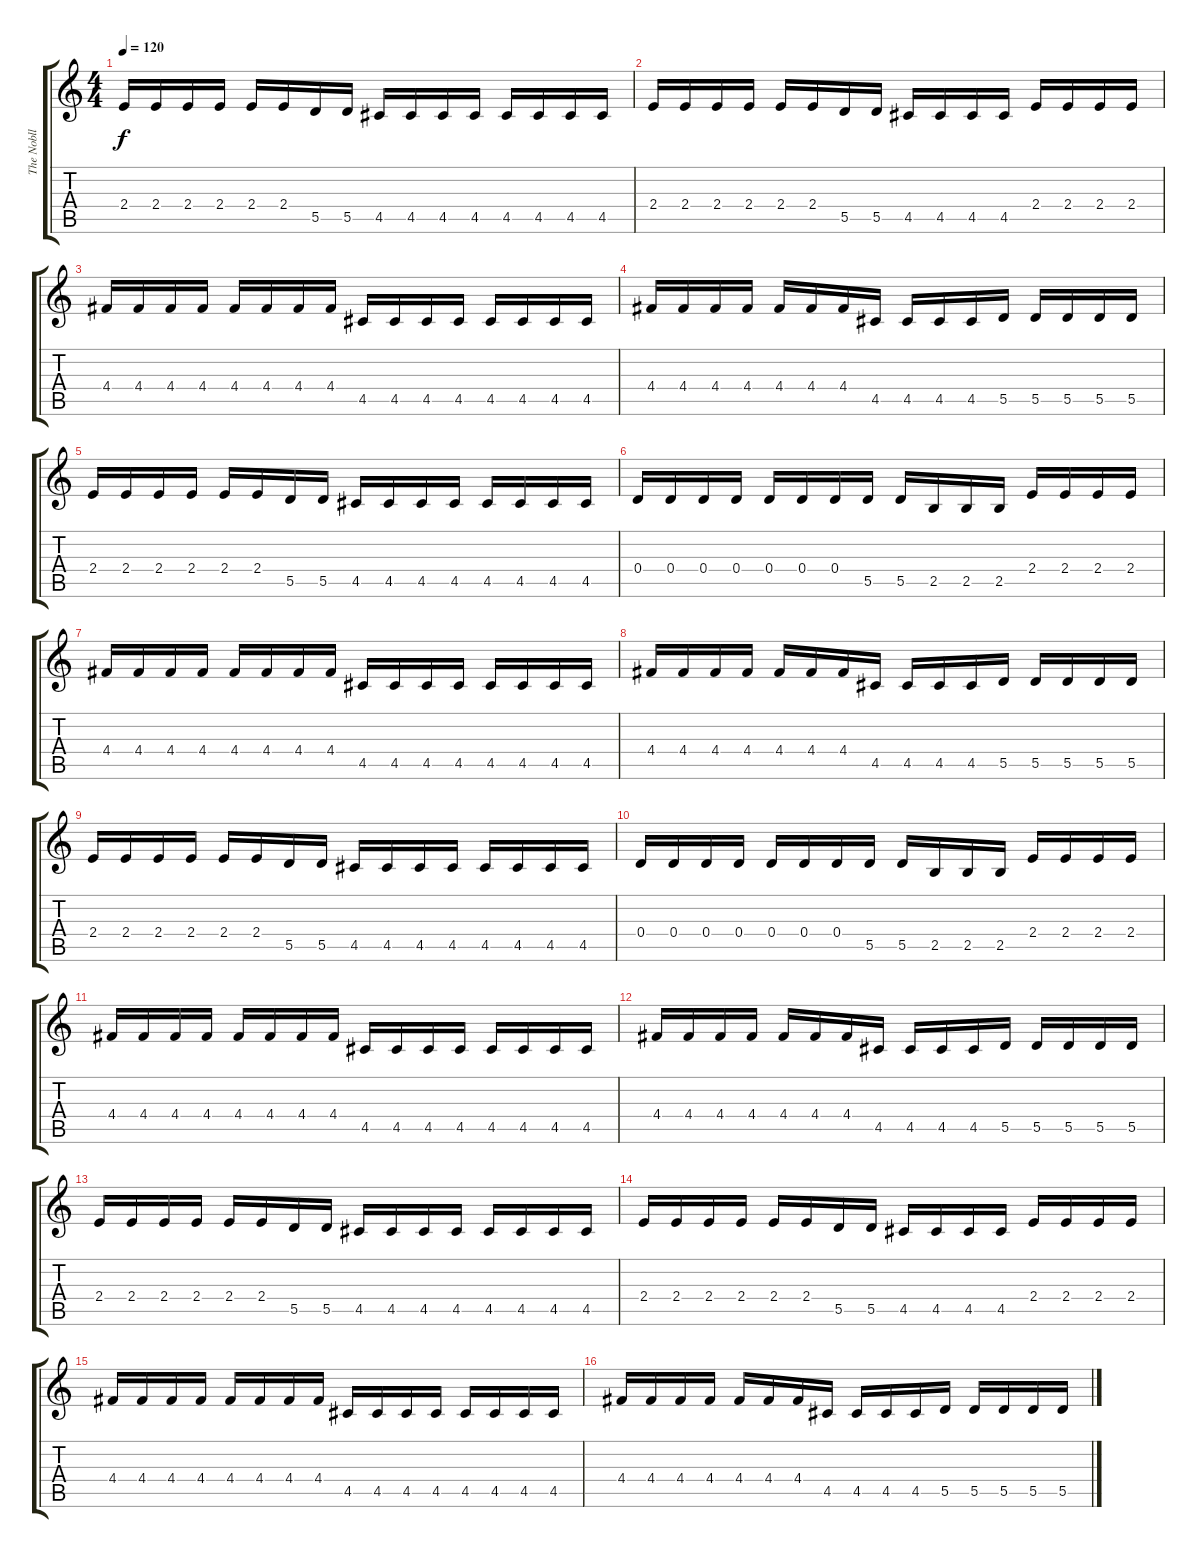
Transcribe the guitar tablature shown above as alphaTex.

\track ("The Nobll" "The Nobll") {instrument overdrivenguitar}
\staff {score tabs}
\tuning (E4 B3 G3 D3 A2 E2) {hide}
\ts (4 4)
\tempo 120
\clef g2
\ks c
2.4.16{dy f} 2.4.16 2.4.16 2.4.16 2.4.16 2.4.16 5.5.16 5.5.16 4.5.16 4.5.16 4.5.16 4.5.16 4.5.16 4.5.16 4.5.16 4.5.16 |
2.4.16 2.4.16 2.4.16 2.4.16 2.4.16 2.4.16 5.5.16 5.5.16 4.5.16 4.5.16 4.5.16 4.5.16 2.4.16 2.4.16 2.4.16 2.4.16 |
4.4.16 4.4.16 4.4.16 4.4.16 4.4.16 4.4.16 4.4.16 4.4.16 4.5.16 4.5.16 4.5.16 4.5.16 4.5.16 4.5.16 4.5.16 4.5.16 |
4.4.16 4.4.16 4.4.16 4.4.16 4.4.16 4.4.16 4.4.16 4.5.16 4.5.16 4.5.16 4.5.16 5.5.16 5.5.16 5.5.16 5.5.16 5.5.16 |
2.4.16 2.4.16 2.4.16 2.4.16 2.4.16 2.4.16 5.5.16 5.5.16 4.5.16 4.5.16 4.5.16 4.5.16 4.5.16 4.5.16 4.5.16 4.5.16 |
0.4.16 0.4.16 0.4.16 0.4.16 0.4.16 0.4.16 0.4.16 5.5.16 5.5.16 2.5.16 2.5.16 2.5.16 2.4.16 2.4.16 2.4.16 2.4.16 |
4.4.16 4.4.16 4.4.16 4.4.16 4.4.16 4.4.16 4.4.16 4.4.16 4.5.16 4.5.16 4.5.16 4.5.16 4.5.16 4.5.16 4.5.16 4.5.16 |
4.4.16 4.4.16 4.4.16 4.4.16 4.4.16 4.4.16 4.4.16 4.5.16 4.5.16 4.5.16 4.5.16 5.5.16 5.5.16 5.5.16 5.5.16 5.5.16 |
2.4.16 2.4.16 2.4.16 2.4.16 2.4.16 2.4.16 5.5.16 5.5.16 4.5.16 4.5.16 4.5.16 4.5.16 4.5.16 4.5.16 4.5.16 4.5.16 |
0.4.16 0.4.16 0.4.16 0.4.16 0.4.16 0.4.16 0.4.16 5.5.16 5.5.16 2.5.16 2.5.16 2.5.16 2.4.16 2.4.16 2.4.16 2.4.16 |
4.4.16 4.4.16 4.4.16 4.4.16 4.4.16 4.4.16 4.4.16 4.4.16 4.5.16 4.5.16 4.5.16 4.5.16 4.5.16 4.5.16 4.5.16 4.5.16 |
4.4.16 4.4.16 4.4.16 4.4.16 4.4.16 4.4.16 4.4.16 4.5.16 4.5.16 4.5.16 4.5.16 5.5.16 5.5.16 5.5.16 5.5.16 5.5.16 |
2.4.16 2.4.16 2.4.16 2.4.16 2.4.16 2.4.16 5.5.16 5.5.16 4.5.16 4.5.16 4.5.16 4.5.16 4.5.16 4.5.16 4.5.16 4.5.16 |
2.4.16 2.4.16 2.4.16 2.4.16 2.4.16 2.4.16 5.5.16 5.5.16 4.5.16 4.5.16 4.5.16 4.5.16 2.4.16 2.4.16 2.4.16 2.4.16 |
4.4.16 4.4.16 4.4.16 4.4.16 4.4.16 4.4.16 4.4.16 4.4.16 4.5.16 4.5.16 4.5.16 4.5.16 4.5.16 4.5.16 4.5.16 4.5.16 |
4.4.16 4.4.16 4.4.16 4.4.16 4.4.16 4.4.16 4.4.16 4.5.16 4.5.16 4.5.16 4.5.16 5.5.16 5.5.16 5.5.16 5.5.16 5.5.16
